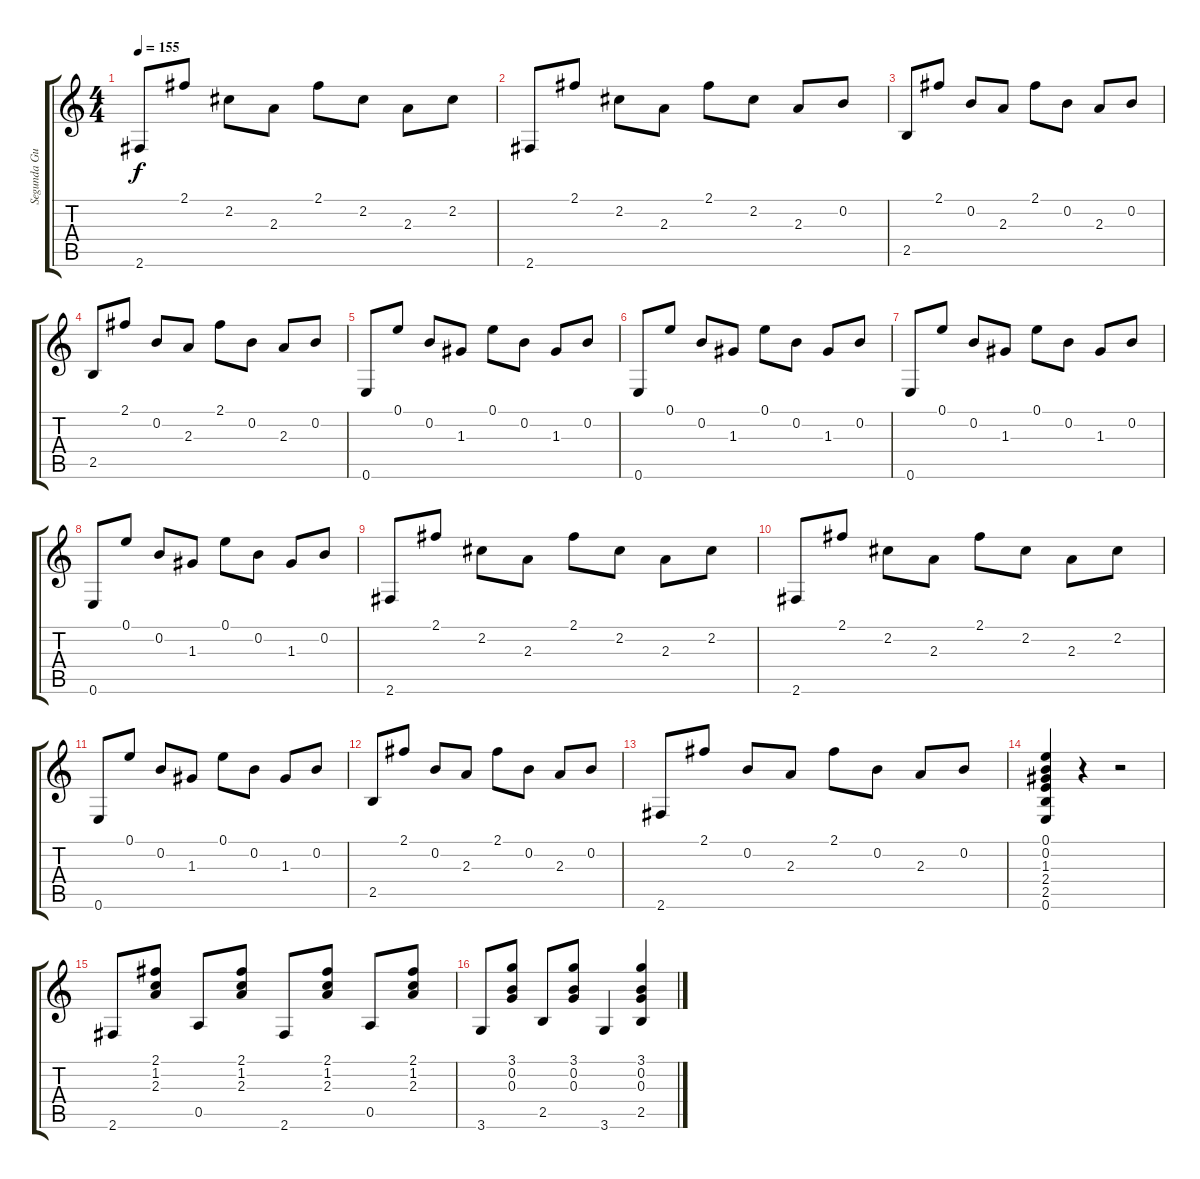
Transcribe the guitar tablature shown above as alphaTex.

\track ("Segunda Guitarra" "Segunda Gu") {instrument acousticguitarnylon}
\staff {score tabs}
\tuning (E4 B3 G3 D3 A2 E2) {hide}
\ts (4 4)
\tempo 155
\clef g2
\ks c
2.6.8{dy f} 2.1.8 2.2.8 2.3.8 2.1.8 2.2.8 2.3.8 2.2.8 |
2.6.8 2.1.8 2.2.8 2.3.8 2.1.8 2.2.8 2.3.8 0.2.8 |
2.5.8 2.1.8 0.2.8 2.3.8 2.1.8 0.2.8 2.3.8 0.2.8 |
2.5.8 2.1.8 0.2.8 2.3.8 2.1.8 0.2.8 2.3.8 0.2.8 |
0.6.8 0.1.8 0.2.8 1.3.8 0.1.8 0.2.8 1.3.8 0.2.8 |
0.6.8 0.1.8 0.2.8 1.3.8 0.1.8 0.2.8 1.3.8 0.2.8 |
0.6.8 0.1.8 0.2.8 1.3.8 0.1.8 0.2.8 1.3.8 0.2.8 |
0.6.8 0.1.8 0.2.8 1.3.8 0.1.8 0.2.8 1.3.8 0.2.8 |
2.6.8 2.1.8 2.2.8 2.3.8 2.1.8 2.2.8 2.3.8 2.2.8 |
2.6.8 2.1.8 2.2.8 2.3.8 2.1.8 2.2.8 2.3.8 2.2.8 |
0.6.8 0.1.8 0.2.8 1.3.8 0.1.8 0.2.8 1.3.8 0.2.8 |
2.5.8 2.1.8 0.2.8 2.3.8 2.1.8 0.2.8 2.3.8 0.2.8 |
2.6.8 2.1.8 0.2.8 2.3.8 2.1.8 0.2.8 2.3.8 0.2.8 |
(0.1 0.2 1.3 2.4 2.5 0.6).4 r.4 r.2 |
2.6.8 (2.1 1.2 2.3).8 0.5.8 (2.1 1.2 2.3).8 2.6.8 (2.1 1.2 2.3).8 0.5.8 (2.1 1.2 2.3).8 |
3.6.8 (3.1 0.2 0.3).8 2.5.8 (3.1 0.2 0.3).8 3.6.4 (3.1 0.2 0.3 2.5).4
